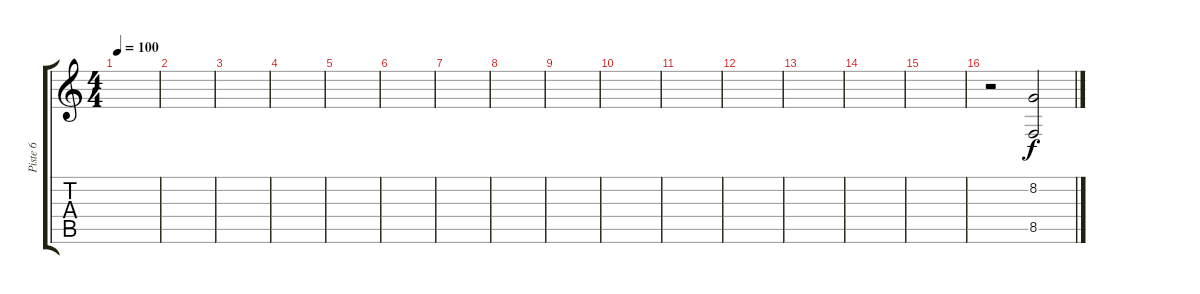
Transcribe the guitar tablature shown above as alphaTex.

\track ("Piste 6" "Piste 6") {instrument englishhorn}
\staff {score tabs}
\tuning (E4 B3 G3 D3 A2 E2) {hide}
\ts (4 4)
\tempo 100
\clef g2
\ks c
|
|
|
|
|
|
|
|
|
|
|
|
|
|
|
r.2 (8.2 8.5).2
